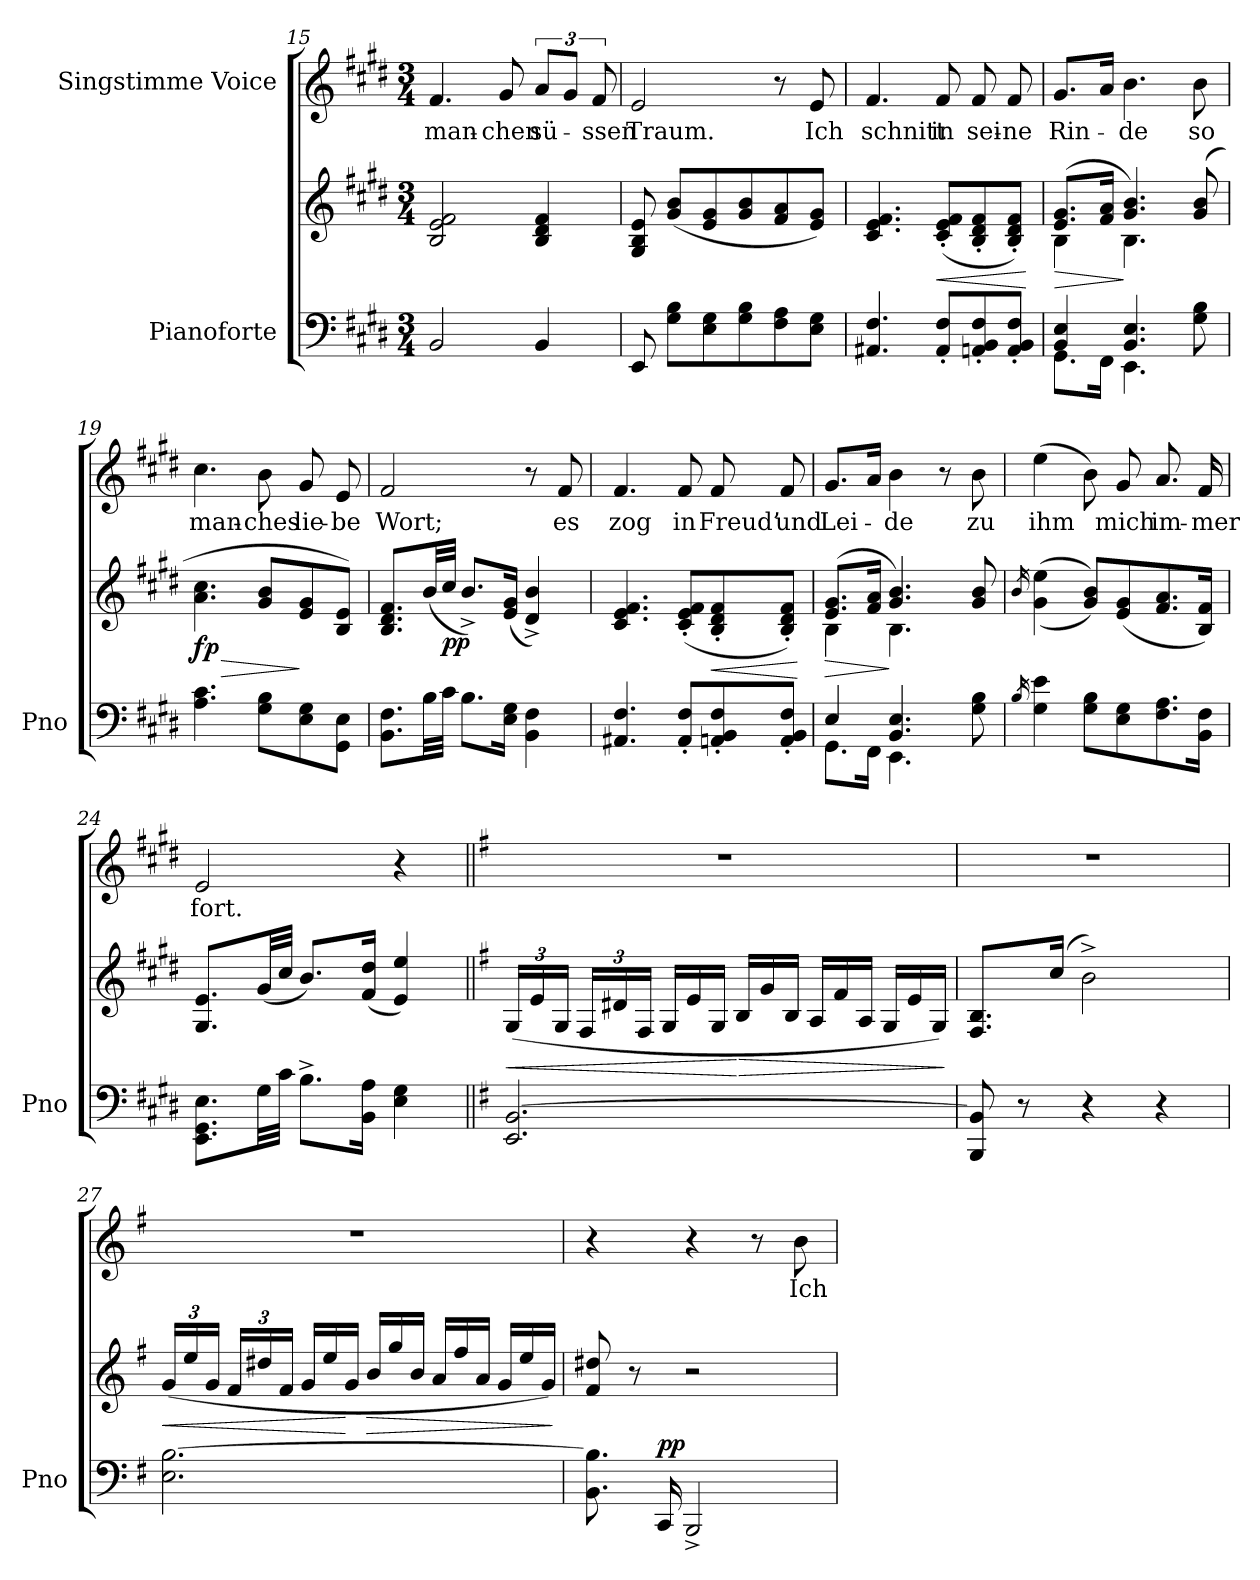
**kern	**kern	**dynam	**kern	**text
*part2	*part2	*part2	*part1	*part1
*staff3	*staff2	*staff2/3	*staff1	*staff1
*I"Pianoforte	*	*	*I"Singstimme            Voice	*
*I'Pno	*	*	*	*
*clefF4	*clefG2	*	*clefG2	*
*k[f#c#g#d#]	*k[f#c#g#d#]	*	*k[f#c#g#d#]	*
*M3/4	*M3/4	*	*M3/4	*
=15	=15	=15	=15	=15
!	!	!	!	!LO:LY:b
2BB/	2B/ 2e/ 2f#/	.	4.f#/	man-
!	!	!	!	!LO:LY:b
.	.	.	8g#/	-chen
!	!	!	!	!LO:LY:b
4BB/	4B/ 4d#/ 4f#/	.	12a/L	sü-
.	.	.	12g#/J	.
!	!	!	!	!LO:LY:b
.	.	.	12f#/	-ssen
=16	=16	=16	=16	=16
!	!	!	!	!LO:LY:b
8EE/	8G#/ 8B/ 8e/	.	2e/	Traum.
8G#\ 8B\L	(<8g#/ 8b/L	.	.	.
8E\ 8G#\	8e/ 8g#/	.	.	.
8G#\ 8B\	8g#/ 8b/	.	.	.
8F#\ 8A\	8f#/ 8a/	.	8r	.
!	!	!	!	!LO:LY:b
8E\ 8G#\J	8e/ 8g#/J)	.	8e/	Ich
=17	=17	=17	=17	=17
!	!	!	!	!LO:LY:b
4.AA#X/ 4.F#/	4.c#/ 4.e/ 4.f#/	.	4.f#/	schnitt
!	!	!LO:HP:b	!	!LO:LY:b
8AA#/' 8F#/'L	(<8c#/' 8e/' 8f#/'L	<	8f#/	in
!	!	!	!	!LO:LY:b
8AAn/' 8BB/' 8F#/'	8B/' 8d#/' 8f#/'	.	8f#/	sei-
!	!	!	!	!LO:LY:b
8AA/' 8BB/' 8F#/'J	8B/' 8d#/' 8f#/'J)	.	8f#/	-ne
.	.	[	.	.
=18	=18	=18	=18	=18
*^	*	*	*	*
!	!	!	!LO:HP:b	!	!LO:LY:b
*	*	*^	*	*	*
4BB/ 4E/	8.GG#\L	(>8.e/ 8.g#/L	4B\	>	8.g#/L	Rin-
.	16FF#\Jk	16f#/ 16a/Jk	.	.	16a/Jk	.
!	!	!	!	!	!	!LO:LY:b
4.BB/ 4.E/	4.EE\	4.g#/ 4.b/)	4.B\	]	4.b\	-de
!	!	!	!	!	!	!LO:LY:b
8G#\ 8B\	8ryy	(<8g#/ 8b/	8ryy	.	8b\	so
!!LO:LB:g=z
=19	=19	=19	=19	=19	=19	=19
!	!	!	!	!LO:HP:b	!	!LO:LY:b
!	!	!	!	!LO:DY:n=1:b	!	!
*v	*v	*	*	*	*	*
*	*v	*v	*	*	*
4.A\ 4.c#\	4.a\ 4.cc#\	> fp	4.cc#\	man-
!	!	!	!	!LO:LY:b
8G#\ 8B\L	8g#/ 8b/L	.	8b\	-ches
!	!	!	!	!LO:LY:b
8E\ 8G#\	8e/ 8g#/	]	8g#/	lie-
!	!	!	!	!LO:LY:b
8GG#\ 8E\J	8B/ 8e/J)	.	8e/	-be
=20	=20	=20	=20	=20
!	!	!	!	!LO:LY:b
8.BB\ 8.F#\L	8.B/ 8.d#/ 8.f#/L	.	2f#/	Wort;
32B\LL	(<32b/LL	.	.	.
!	!	!LO:DY:b	!	!
32c#\JJJ	32cc#/JJJ	pp	.	.
8.B\L	8.b^/L)	.	.	.
16E\ 16G#\Jk	(<16e/ 16g#/Jk	.	.	.
4BB\ 4F#\	4d#/^ 4b/^)	.	8r	.
!	!	!	!	!LO:LY:b
.	.	.	8f#/	es
=21	=21	=21	=21	=21
!	!	!	!	!LO:LY:b
4.AA#X/ 4.F#/	4.c#/ 4.e/ 4.f#/	.	4.f#/	zog
!	!	!	!	!LO:LY:b
8AA#/' 8F#/'L	(<8c#/' 8e/' 8f#/'L	.	8f#/	in
!	!	!LO:HP:b	!	!LO:LY:b
8AAn/' 8BB/' 8F#/'	8B/' 8d#/' 8f#/'	<	8f#/	Freud’
!	!	!	!	!LO:LY:b
8AA/' 8BB/' 8F#/'J	8B/' 8d#/' 8f#/'J)	.	8f#/	und
.	.	[	.	.
=22	=22	=22	=22	=22
*^	*	*	*	*
!	!	!	!LO:HP:b	!	!LO:LY:b
*	*	*^	*	*	*
4E/	8.GG#\L	(>8.e/ 8.g#/L	4B\	>	8.g#/L	Lei-
.	16FF#\Jk	16f#/ 16a/Jk	.	.	16a/Jk	.
!	!	!	!	!	!	!LO:LY:b
4.BB/ 4.E/	4.EE\	4.g#/ 4.b/)	4.B\	]	4b\	-de
.	.	.	.	.	8r	.
!	!	!	!	!	!	!LO:LY:b
8G#\ 8B\	8ryy	8g#/ 8b/	8ryy	.	8b\	zu
*v	*v	*	*	*	*	*
*	*v	*v	*	*	*
=23	=23	=23	=23	=23
16qB/	16qb/	.	.	.
!	!	!	!	!LO:LY:b
4G#\ 4e\	(<(>4g#\ 4ee\	.	(>4ee\	ihm
8G#\ 8B\L	8g#/ 8b/L))	.	8b\)	.
!	!	!	!	!LO:LY:b
8E\ 8G#\	(<8e/ 8g#/	.	8g#/	mich
!	!	!	!	!LO:LY:b
8.F#\ 8.A\	8.f#/ 8.a/	.	8.a/	im-
!	!	!	!	!LO:LY:b
16BB\ 16F#\Jk	16B/ 16f#/Jk)	.	16f#/	-mer
=24	=24	=24	=24	=24
!	!	!	!	!LO:LY:b
8.EE\ 8.GG#\ 8.E\L	8.G#/ 8.e/L	.	2e/	fort.
32G#\LL	(<32g#/LL	.	.	.
32c#\JJJ	32cc#/JJJ	.	.	.
8.B^\L	8.b/L)	.	.	.
16BB\ 16A\Jk	(<16f#/ 16dd#/Jk	.	.	.
4E\ 4G#\	4e/ 4ee/)	.	4r	.
!!LO:PB:g=z
=25||	=25||	=25||	=25||	=25||
*k[f#]	*k[f#]	*	*k[f#]	*
*	*Xbrackettup	*	*	*
!	!	!LO:HP:b	!	!
2.EE/ [2.BB/	(<24G/LL	<	2.r	.
.	24e/	.	.	.
.	24G/JJ	.	.	.
.	24F#/LL	.	.	.
.	24d#X/	.	.	.
.	24F#/JJ	.	.	.
*	*Xtuplet	*	*	*
.	24G/LL	.	.	.
.	24e/	.	.	.
.	24G/JJ	.	.	.
!	!	!LO:HP:n=1:b	!	!
.	24B/LL	[ >	.	.
.	24g/	.	.	.
.	24B/JJ	.	.	.
.	24A/LL	.	.	.
.	24f#/	.	.	.
.	24A/JJ	.	.	.
.	24G/LL	.	.	.
.	24e/	.	.	.
.	24G/JJ)	.	.	.
.	.	]	.	.
=26	=26	=26	=26	=26
8BBB/ 8BB/]	8.F#/ 8.B/L	.	2.r	.
8r	.	.	.	.
.	(>16cc/Jk	.	.	.
4r	2b^\)	.	.	.
4r	.	.	.	.
=27	=27	=27	=27	=27
*	*tuplet	*	*	*
!	!	!LO:HP:b	!	!
2.E\ [2.B\	(<24g/LL	<	2.r	.
.	24ee/	.	.	.
.	24g/JJ	.	.	.
.	24f#/LL	.	.	.
.	24dd#X/	.	.	.
.	24f#/JJ	.	.	.
*	*Xtuplet	*	*	*
.	24g/LL	.	.	.
.	24ee/	.	.	.
.	24g/JJ	[	.	.
!	!	!LO:HP:b	!	!
.	24b/LL	>	.	.
.	24gg/	.	.	.
.	24b/JJ	.	.	.
.	24a/LL	.	.	.
.	24ff#/	.	.	.
.	24a/JJ	.	.	.
.	24g/LL	.	.	.
.	24ee/	.	.	.
.	24g/JJ)	.	.	.
.	.	]	.	.
!!LO:LB:g=z
=28	=28	=28	=28	=28
8.BB\ 8.B\]	8f#/ 8dd#X/	.	4r	.
.	8r	.	.	.
!	!	!LO:DY:a=2	!	!
16CC/	.	pp	.	.
2BBB^/	2r	.	4r	.
.	.	.	8r	.
!	!	!	!	!LO:LY:b
.	.	.	8b\	Ich
=	=	=	=	=
*-	*-	*-	*-	*-
